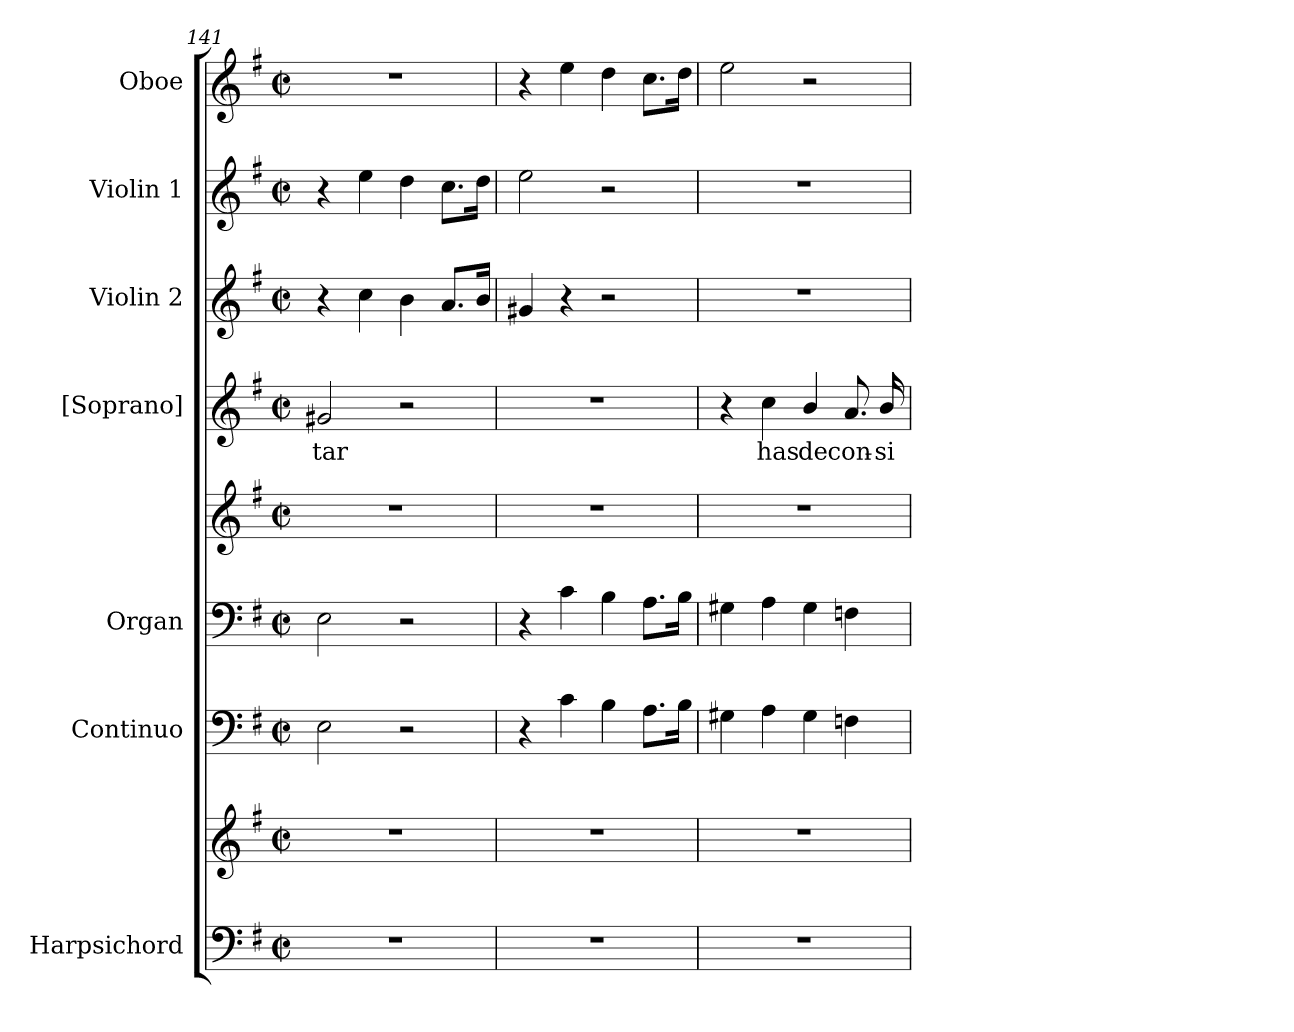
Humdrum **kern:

**kern	**kern	**kern	**kern	**kern	**kern	**text	**kern	**kern	**kern
*part7	*part7	*part6	*part5	*part5	*part4	*part4	*part3	*part2	*part1
*staff9	*staff8	*staff7	*staff6	*staff5	*staff4	*staff4	*staff3	*staff2	*staff1
*I"Harpsichord	*	*I"Continuo	*I"Organ	*	*I"[Soprano]	*	*I"Violin 2	*I"Violin 1	*I"Oboe
*	*	*I'Cont.	*I'Org.	*	*I'S.	*	*I'Vln. 2	*I'Vln. 1	*I'Ob.
!!LO:PB:g=z
*clefF4	*clefG2	*clefF4	*clefF4	*clefG2	*clefG2	*	*clefG2	*clefG2	*clefG2
*k[f#]	*k[f#]	*k[f#]	*k[f#]	*k[f#]	*k[f#]	*	*k[f#]	*k[f#]	*k[f#]
*G:	*G:	*G:	*G:	*G:	*G:	*	*G:	*G:	*G:
*M2/2	*M2/2	*M2/2	*M2/2	*M2/2	*M2/2	*	*M2/2	*M2/2	*M2/2
*met(c|)	*met(c|)	*met(c|)	*met(c|)	*met(c|)	*met(c|)	*	*met(c|)	*met(c|)	*met(c|)
=141	=141	=141	=141	=141	=141	=141	=141	=141	=141
!	!	!	!	!	!	!LO:LY:b:color=#000000	!	!	!
1r	1r	2Ei\	2Ei\	1r	2g#Xi/	-tar	4r	4r	1r
.	.	.	.	.	.	.	4cci\	4eei\	.
.	.	2r	2r	.	2r	.	4bi\	4ddi\	.
.	.	.	.	.	.	.	8.ai/L	8.cci\L	.
.	.	.	.	.	.	.	16bi/Jk	16ddi\Jk	.
=142	=142	=142	=142	=142	=142	=142	=142	=142	=142
1r	1r	4r	4r	1r	1r	.	4g#Xi/	2eei\	4r
.	.	4ci\	4ci\	.	.	.	4r	.	4eei\
.	.	4Bi\	4Bi\	.	.	.	2r	2r	4ddi\
.	.	8.Ai\L	8.Ai\L	.	.	.	.	.	8.cci\L
.	.	16Bi\Jk	16Bi\Jk	.	.	.	.	.	16ddi\Jk
=143	=143	=143	=143	=143	=143	=143	=143	=143	=143
1r	1r	4G#Xi\	4G#Xi\	1r	4r	.	1r	1r	2eei\
!	!	!	!	!	!	!LO:LY:b:color=#000000	!	!	!
.	.	4Ai\	4Ai\	.	4cci\	has	.	.	.
!	!	!	!	!	!	!LO:LY:b:color=#000000	!	!	!
.	.	4G#i\	4G#i\	.	4bi/	de	.	.	2r
!	!	!	!	!	!	!LO:LY:b:color=#000000	!	!	!
.	.	4Fni\	4Fni\	.	8.ai/	con-	.	.	.
!	!	!	!	!	!	!LO:LY:b:color=#000000	!	!	!
.	.	.	.	.	16bi/	-si-	.	.	.
=	=	=	=	=	=	=	=	=	=
*-	*-	*-	*-	*-	*-	*-	*-	*-	*-
